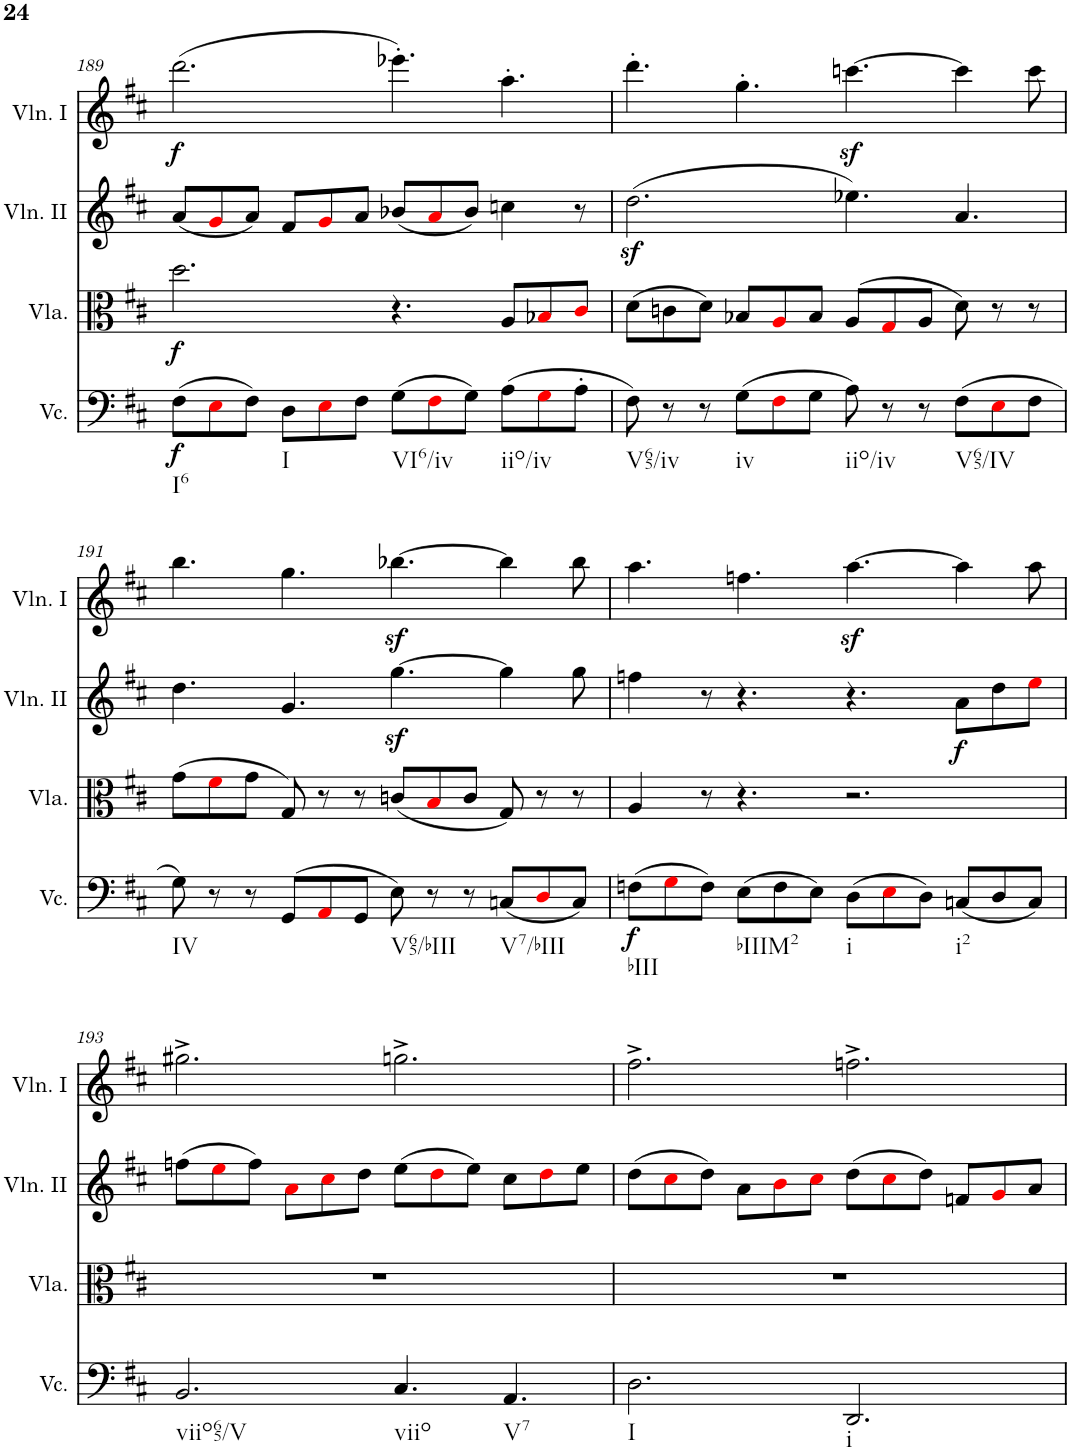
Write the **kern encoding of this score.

**kern	**dynam	**kern	**dynam	**kern	**dynam	**kern	**dynam
*part4	*part4	*part3	*part3	*part2	*part2	*part1	*part1
*staff4	*staff4	*staff3	*staff3	*staff2	*staff2	*staff1	*staff1
*I"Violoncello	*	*I"Viola	*	*I"Violino II	*	*I"Violino I	*
*I'Vc.	*	*I'Vla.	*	*I'Vln. II	*	*I'Vln. I	*
!!LO:PB:g=z
*clefF4	*	*clefC3	*	*clefG2	*	*clefG2	*
*k[f#c#]	*	*k[f#c#]	*	*k[f#c#]	*	*k[f#c#]	*
*M12/8	*	*M12/8	*	*M12/8	*	*M12/8	*
=189	=189	=189	=189	=189	=189	=189	=189
!LO:TX:b:t=I6	!	!	!	!	!	!	!
!	!LO:DY:b	!	!LO:DY:b	!	!	!	!LO:DY:b
(8F#\L	f	2.dd\	f	(8a/L	.	(2.ddd\	f
8Ei\	.	.	.	8gi/	.	.	.
8F#\J)	.	.	.	8a/J)	.	.	.
!LO:TX:b:t=I	!	!	!	!	!	!	!
8D\L	.	.	.	8f#/L	.	.	.
8Ei\	.	.	.	8gi/	.	.	.
8F#\J	.	.	.	8a/J	.	.	.
!LO:TX:b:t=VI6/iv	!	!	!	!	!	!	!
(8G\L	.	4.r	.	(8b-X/L	.	4.eee-X'\)	.
8F#i\	.	.	.	8ai/	.	.	.
8G\J)	.	.	.	8b-/J)	.	.	.
!LO:TX:b:t=iio/iv	!	!	!	!	!	!	!
(8A\L	.	8A/L	.	4ccn\	.	4.aa'\	.
8Gi\	.	8B-Xi/	.	.	.	.	.
8A'\J	.	8c#i/J	.	8r	.	.	.
=190	=190	=190	=190	=190	=190	=190	=190
!LO:TX:b:t=V65/iv	!	!	!	!	!	!	!
8F#\)	.	(8d\L	.	(2.ddz<\	.	4.ddd'\	.
8r	.	8cn\	.	.	.	.	.
8r	.	8d\J)	.	.	.	.	.
!LO:TX:b:t=iv	!	!	!	!	!	!	!
(8G\L	.	8B-X/L	.	.	.	4.gg'\	.
8F#i\	.	8Ai/	.	.	.	.	.
8G\J	.	8B-/J	.	.	.	.	.
!LO:TX:b:t=iio/iv	!	!	!	!	!	!	!
8A\)	.	(8A/L	.	4.ee-X\)	.	[4.cccnz<\	.
8r	.	8Gi/	.	.	.	.	.
8r	.	8A/J	.	.	.	.	.
!LO:TX:b:t=V65/IV	!	!	!	!	!	!	!
(8F#\L	.	8d\)	.	4.a/	.	4ccc\]	.
8Ei\	.	8r	.	.	.	.	.
8F#\J	.	8r	.	.	.	8ccc\	.
!!LO:LB:g=z
=191	=191	=191	=191	=191	=191	=191	=191
!LO:TX:b:t=IV	!	!	!	!	!	!	!
8G\)	.	(8g\L	.	4.dd\	.	4.bb\	.
8r	.	8f#i\	.	.	.	.	.
8r	.	8g\J	.	.	.	.	.
(8GG/L	.	8G/)	.	4.g/	.	4.gg\	.
8AAi/	.	8r	.	.	.	.	.
8GG/J	.	8r	.	.	.	.	.
!LO:TX:b:t=V65/bIII	!	!	!	!	!	!	!
8E\)	.	(8cn/L	.	[4.ggz<\	.	[4.bb-Xz<\	.
8r	.	8Bi/	.	.	.	.	.
8r	.	8c/J	.	.	.	.	.
!LO:TX:b:t=V7/bIII	!	!	!	!	!	!	!
(8Cn/L	.	8G/)	.	4gg\]	.	4bb-\]	.
8Di/	.	8r	.	.	.	.	.
8C/J)	.	8r	.	8gg\	.	8bb-\	.
=192	=192	=192	=192	=192	=192	=192	=192
!LO:TX:b:t=bIII	!	!	!	!	!	!	!
!	!LO:DY:b	!	!	!	!	!	!
(8Fn\L	f	4A/	.	4ffn\	.	4.aa\	.
8Gi\	.	.	.	.	.	.	.
8F\J)	.	8r	.	8r	.	.	.
!LO:TX:b:t=bIIIM2	!	!	!	!	!	!	!
(8E\L	.	4.r	.	4.r	.	4.ffn\	.
8F\	.	.	.	.	.	.	.
8E\J)	.	.	.	.	.	.	.
!LO:TX:b:t=i	!	!	!	!	!	!	!
(8D\L	.	2.r	.	4.r	.	[4.aaz<\	.
8Ei\	.	.	.	.	.	.	.
8D\J)	.	.	.	.	.	.	.
!LO:TX:b:t=i2	!	!	!	!	!	!	!
!	!	!	!	!	!LO:DY:b	!	!
(8Cn/L	.	.	.	8a\L	f	4aa\]	.
8D/	.	.	.	8dd\	.	.	.
8C/J)	.	.	.	8eei\J	.	8aa\	.
!!LO:LB:g=z
=193	=193	=193	=193	=193	=193	=193	=193
!LO:TX:b:t=viio65/V	!	!	!	!	!	!	!
2.BB/	.	1.r	.	(8ffn\L	.	2.gg#X^\	.
.	.	.	.	8eei\	.	.	.
.	.	.	.	8ff\J)	.	.	.
.	.	.	.	8ai\L	.	.	.
.	.	.	.	8cc#i\	.	.	.
.	.	.	.	8dd\J	.	.	.
!LO:TX:b:t=viio	!	!	!	!	!	!	!
4.C#/	.	.	.	(8ee\L	.	2.ggn^\	.
.	.	.	.	8ddi\	.	.	.
.	.	.	.	8ee\J)	.	.	.
!LO:TX:b:t=V7	!	!	!	!	!	!	!
4.AA/	.	.	.	8cc#\L	.	.	.
.	.	.	.	8ddi\	.	.	.
.	.	.	.	8ee\J	.	.	.
=194	=194	=194	=194	=194	=194	=194	=194
!LO:TX:b:t=I	!	!	!	!	!	!	!
2.D\	.	1.r	.	(8dd\L	.	2.ff#^\	.
.	.	.	.	8cc#i\	.	.	.
.	.	.	.	8dd\J)	.	.	.
.	.	.	.	8a\L	.	.	.
.	.	.	.	8bi\	.	.	.
.	.	.	.	8cc#i\J	.	.	.
!LO:TX:b:t=i	!	!	!	!	!	!	!
2.DD/	.	.	.	(8dd\L	.	2.ffn^\	.
.	.	.	.	8cc#i\	.	.	.
.	.	.	.	8dd\J)	.	.	.
.	.	.	.	8fn/L	.	.	.
.	.	.	.	8gi/	.	.	.
.	.	.	.	8a/J	.	.	.
=	=	=	=	=	=	=	=
*-	*-	*-	*-	*-	*-	*-	*-
